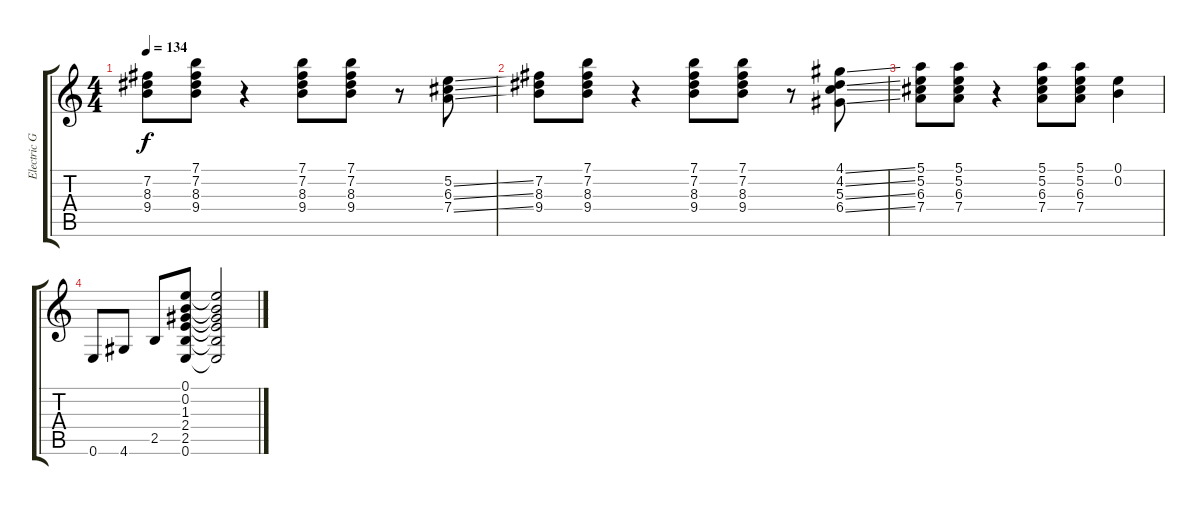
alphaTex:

\track ("Electric Guitar" "Electric G") {instrument electricguitarjazz}
\staff {score tabs}
\tuning (E4 B3 G3 D3 A2 E2) {hide}
\ts (4 4)
\tempo 134
\clef g2
\ks c
(7.2 8.3 9.4).8{dy f} (7.1 7.2 8.3 9.4).8 r.4 (7.1 7.2 8.3 9.4).8 (7.1 7.2 8.3 9.4).8 r.8 (5.2{ss} 6.3{ss} 7.4{ss}).8 |
(7.2 8.3 9.4).8 (7.1 7.2 8.3 9.4).8 r.4 (7.1 7.2 8.3 9.4).8 (7.1 7.2 8.3 9.4).8 r.8 (4.1{ss} 4.2{ss} 5.3{ss} 6.4{ss}).8 |
(5.1 5.2 6.3 7.4).8 (5.1 5.2 6.3 7.4).8 r.4 (5.1 5.2 6.3 7.4).8 (5.1 5.2 6.3 7.4).8 (0.1 0.2).4 |
0.6.8 4.6.8 2.5.8 (0.1 0.2 1.3 2.4 2.5 0.6).8 (0.1{t} 0.2{t} 1.3{t} 2.4{t} 2.5{t} 0.6{t}).2
